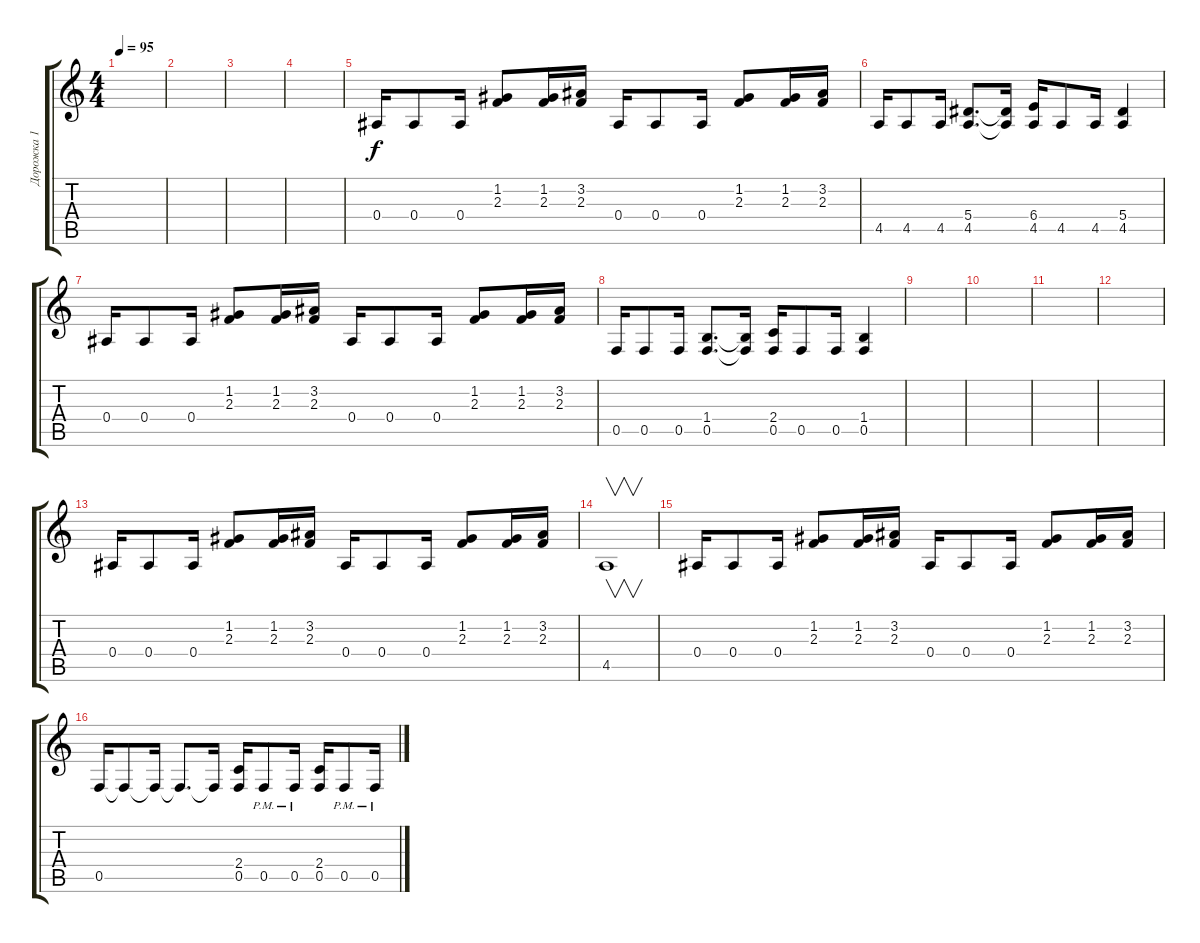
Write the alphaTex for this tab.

\track ("Дорожка 1" "Дорожка 1") {instrument distortionguitar}
\staff {score tabs}
\tuning (C4 G3 Eb3 Bb2 F2 C2) {hide}
\ts (4 4)
\tempo 95
\clef g2
\ks c
|
|
|
|
0.4.16 0.4.8 0.4.16 (1.2 2.3).8 (1.2 2.3).16 (3.2 2.3).16 0.4.16 0.4.8 0.4.16 (1.2 2.3).8 (1.2 2.3).16 (3.2 2.3).16 |
4.5.16 4.5.8 4.5.16 (5.4 4.5).8{d} (5.4{t} 4.5{t}).16 (6.4 4.5).16 4.5.8 4.5.16 (5.4 4.5).4 |
0.4.16 0.4.8 0.4.16 (1.2 2.3).8 (1.2 2.3).16 (3.2 2.3).16 0.4.16 0.4.8 0.4.16 (1.2 2.3).8 (1.2 2.3).16 (3.2 2.3).16 |
0.5.16 0.5.8 0.5.16 (1.4 0.5).8{d} (1.4{t} 0.5{t}).16 (2.4 0.5).16 0.5.8 0.5.16 (1.4 0.5).4 |
|
|
|
|
0.4.16 0.4.8 0.4.16 (1.2 2.3).8 (1.2 2.3).16 (3.2 2.3).16 0.4.16 0.4.8 0.4.16 (1.2 2.3).8 (1.2 2.3).16 (3.2 2.3).16 |
4.5.1{v} |
0.4.16 0.4.8 0.4.16 (1.2 2.3).8 (1.2 2.3).16 (3.2 2.3).16 0.4.16 0.4.8 0.4.16 (1.2 2.3).8 (1.2 2.3).16 (3.2 2.3).16 |
0.5.16 0.5{t}.8 0.5{t}.16 0.5{t}.8{d} 0.5{t}.16 (2.4 0.5).16 0.5{pm}.8 0.5{pm}.16 (2.4 0.5).16 0.5{pm}.8 0.5{pm}.16
